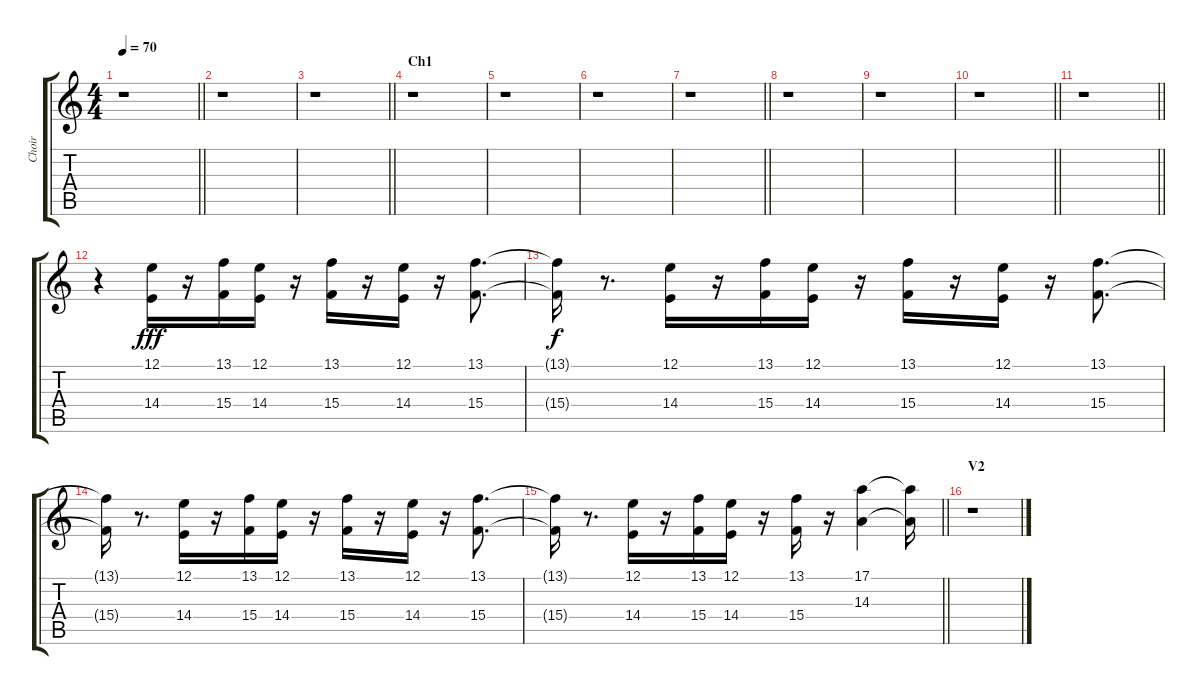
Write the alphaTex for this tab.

\track ("Choir" "Choir") {instrument choiraahs}
\staff {score tabs}
\tuning (E4 B3 G3 D3 A2 E2) {hide}
\ts (4 4)
\tempo 70
\clef g2
\barLineRight lightlight
\ks c
r.1{dy fff} |
\section ("" "")
r.1 |
\barLineRight lightlight
r.1 |
\section ("" "Ch1")
r.1 |
r.1 |
r.1 |
\barLineRight lightlight
r.1 |
r.1 |
r.1 |
\barLineRight lightlight
r.1 |
\section ("" "")
\barLineRight lightlight
r.1 |
\section ("" "")
r.4 (12.1 14.4).16 r.16 (13.1 15.4).16 (12.1 14.4).16 r.16 (13.1 15.4).16 r.16 (12.1 14.4).16 r.16 (13.1 15.4).8{d} |
(13.1{t} 15.4{t}).16{dy f} r.8{d} (12.1 14.4).16 r.16 (13.1 15.4).16 (12.1 14.4).16 r.16 (13.1 15.4).16 r.16 (12.1 14.4).16 r.16 (13.1 15.4).8{d} |
(13.1{t} 15.4{t}).16 r.8{d} (12.1 14.4).16 r.16 (13.1 15.4).16 (12.1 14.4).16 r.16 (13.1 15.4).16 r.16 (12.1 14.4).16 r.16 (13.1 15.4).8{d} |
\barLineRight lightlight
(13.1{t} 15.4{t}).16 r.8{d} (12.1 14.4).16 r.16 (13.1 15.4).16 (12.1 14.4).16 r.16 (13.1 15.4).16 r.16 (17.1 14.3).4 (17.1{t} 14.3{t}).16 |
\section ("" "V2")
r.1
